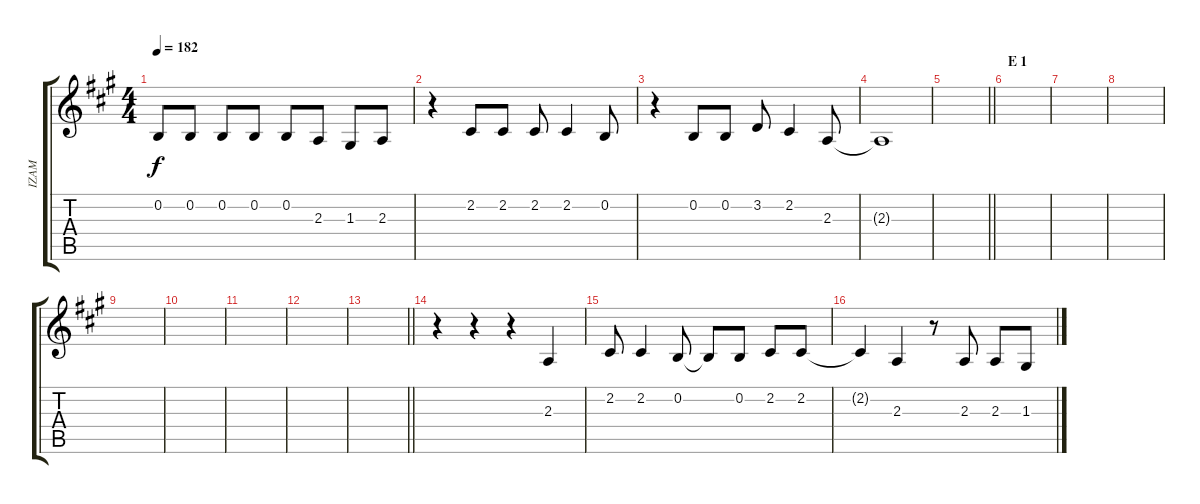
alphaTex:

\track ("IZAM" "IZAM") {instrument oboe}
\staff {score tabs}
\tuning (E4 B3 G3 D3 A2 E2) {hide}
\ts (4 4)
\tempo 182
\clef g2
\ks a
0.2{t}.8{dy f} 0.2.8 0.2.8 0.2.8 0.2.8 2.3.8 1.3.8 2.3.8 |
r.4 2.2.8 2.2.8 2.2.8 2.2.4 0.2.8 |
r.4 0.2.8 0.2.8 3.2.8 2.2.4 2.3.8 |
2.3{t}.1 |
\barLineRight lightlight
|
\section ("" "E 1")
|
|
|
|
|
|
|
\barLineRight lightlight
|
r.4 r.4 r.4 2.3.4 |
2.2.8 2.2.4 0.2.8 0.2{t}.8 0.2.8 2.2.8 2.2.8 |
2.2{t}.4 2.3.4 r.8 2.3.8 2.3.8 1.3.8
